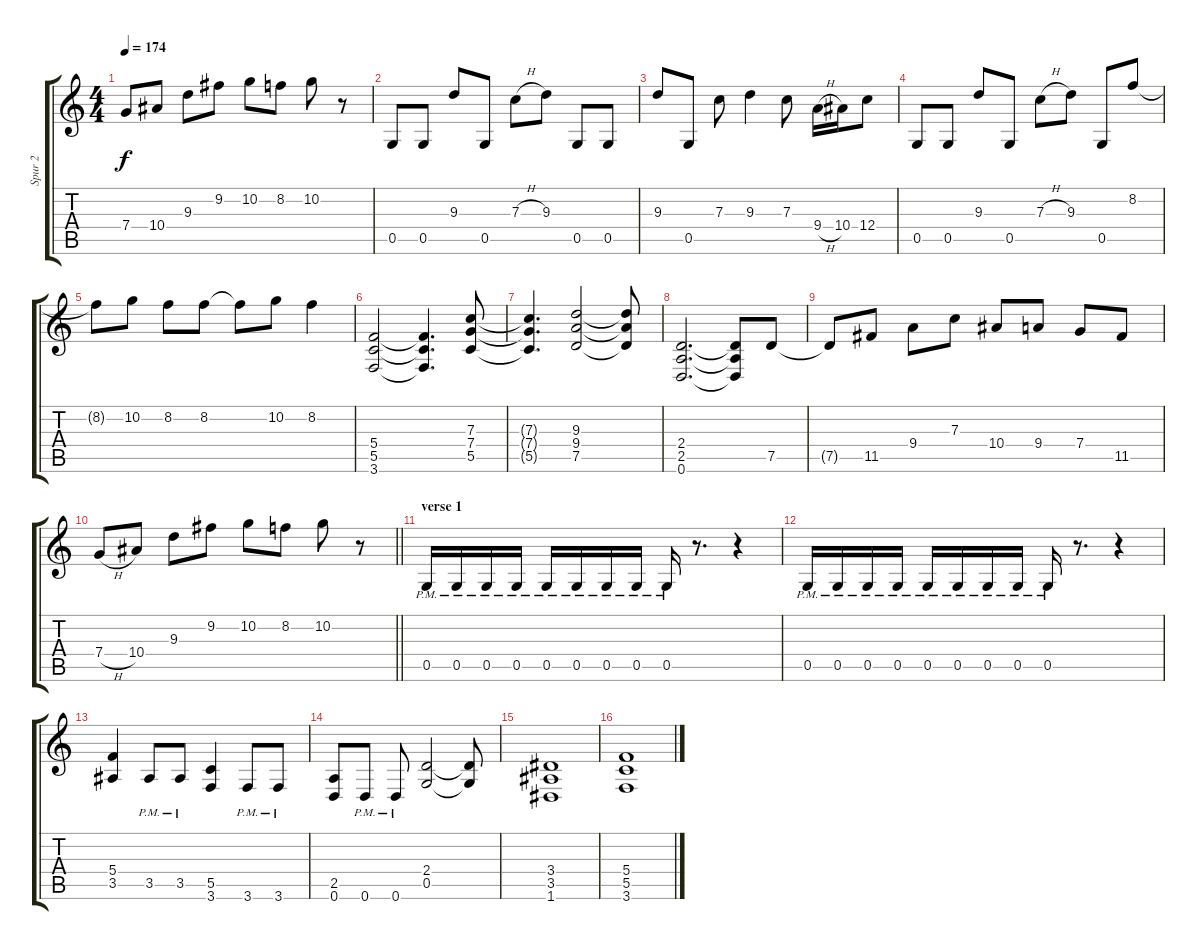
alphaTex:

\track ("Spur 2" "Spur 2") {instrument distortionguitar}
\staff {score tabs}
\tuning (D4 A3 F3 C3 G2 D2) {hide}
\ts (4 4)
\tempo 174
\clef g2
\ks c
7.4.8{dy f} 10.4.8 9.3.8 9.2.8 10.2.8 8.2.8 10.2.8 r.8 |
0.5.8 0.5.8 9.3.8 0.5.8 7.3{h}.8 9.3.8 0.5.8 0.5.8 |
9.3.8 0.5.8 7.3.8 9.3.4 7.3.8 9.4{h}.16 10.4.16 12.4.8 |
0.5.8 0.5.8 9.3.8 0.5.8 7.3{h}.8 9.3.8 0.5.8 8.2.8 |
8.2{t}.8 10.2.8 8.2.8 8.2.8 8.2{t}.8 10.2.8 8.2.4 |
(5.4 5.5 3.6).2 (5.4{t} 5.5{t} 3.6{t}).4{d} (7.3 7.4 5.5).8 |
(7.3{t} 7.4{t} 5.5{t}).4{d} (9.3 9.4 7.5).2 (9.3{t} 9.4{t} 7.5{t}).8 |
(2.4 2.5 0.6).2{d} (2.4{t} 2.5{t} 0.6{t}).8 7.5.8 |
7.5{t}.8 11.5.8 9.4.8 7.3.8 10.4.8 9.4.8 7.4.8 11.5.8 |
\barLineRight lightlight
7.4{h}.8 10.4.8 9.3.8 9.2.8 10.2.8 8.2.8 10.2.8 r.8 |
\section ("" "verse 1")
0.5{pm}.16 0.5{pm}.16 0.5{pm}.16 0.5{pm}.16 0.5{pm}.16 0.5{pm}.16 0.5{pm}.16 0.5{pm}.16 0.5{pm}.16 r.8{d} r.4 |
0.5{pm}.16 0.5{pm}.16 0.5{pm}.16 0.5{pm}.16 0.5{pm}.16 0.5{pm}.16 0.5{pm}.16 0.5{pm}.16 0.5{pm}.16 r.8{d} r.4 |
(5.4 3.5).4 3.5{pm}.8 3.5{pm}.8 (5.5 3.6).4 3.6{pm}.8 3.6{pm}.8 |
(2.5 0.6).8 0.6{pm}.8 0.6{pm}.8 (2.4 0.5).2 (2.4{t} 0.5{t}).8 |
(3.4 3.5 1.6).1 |
(5.4 5.5 3.6).1
